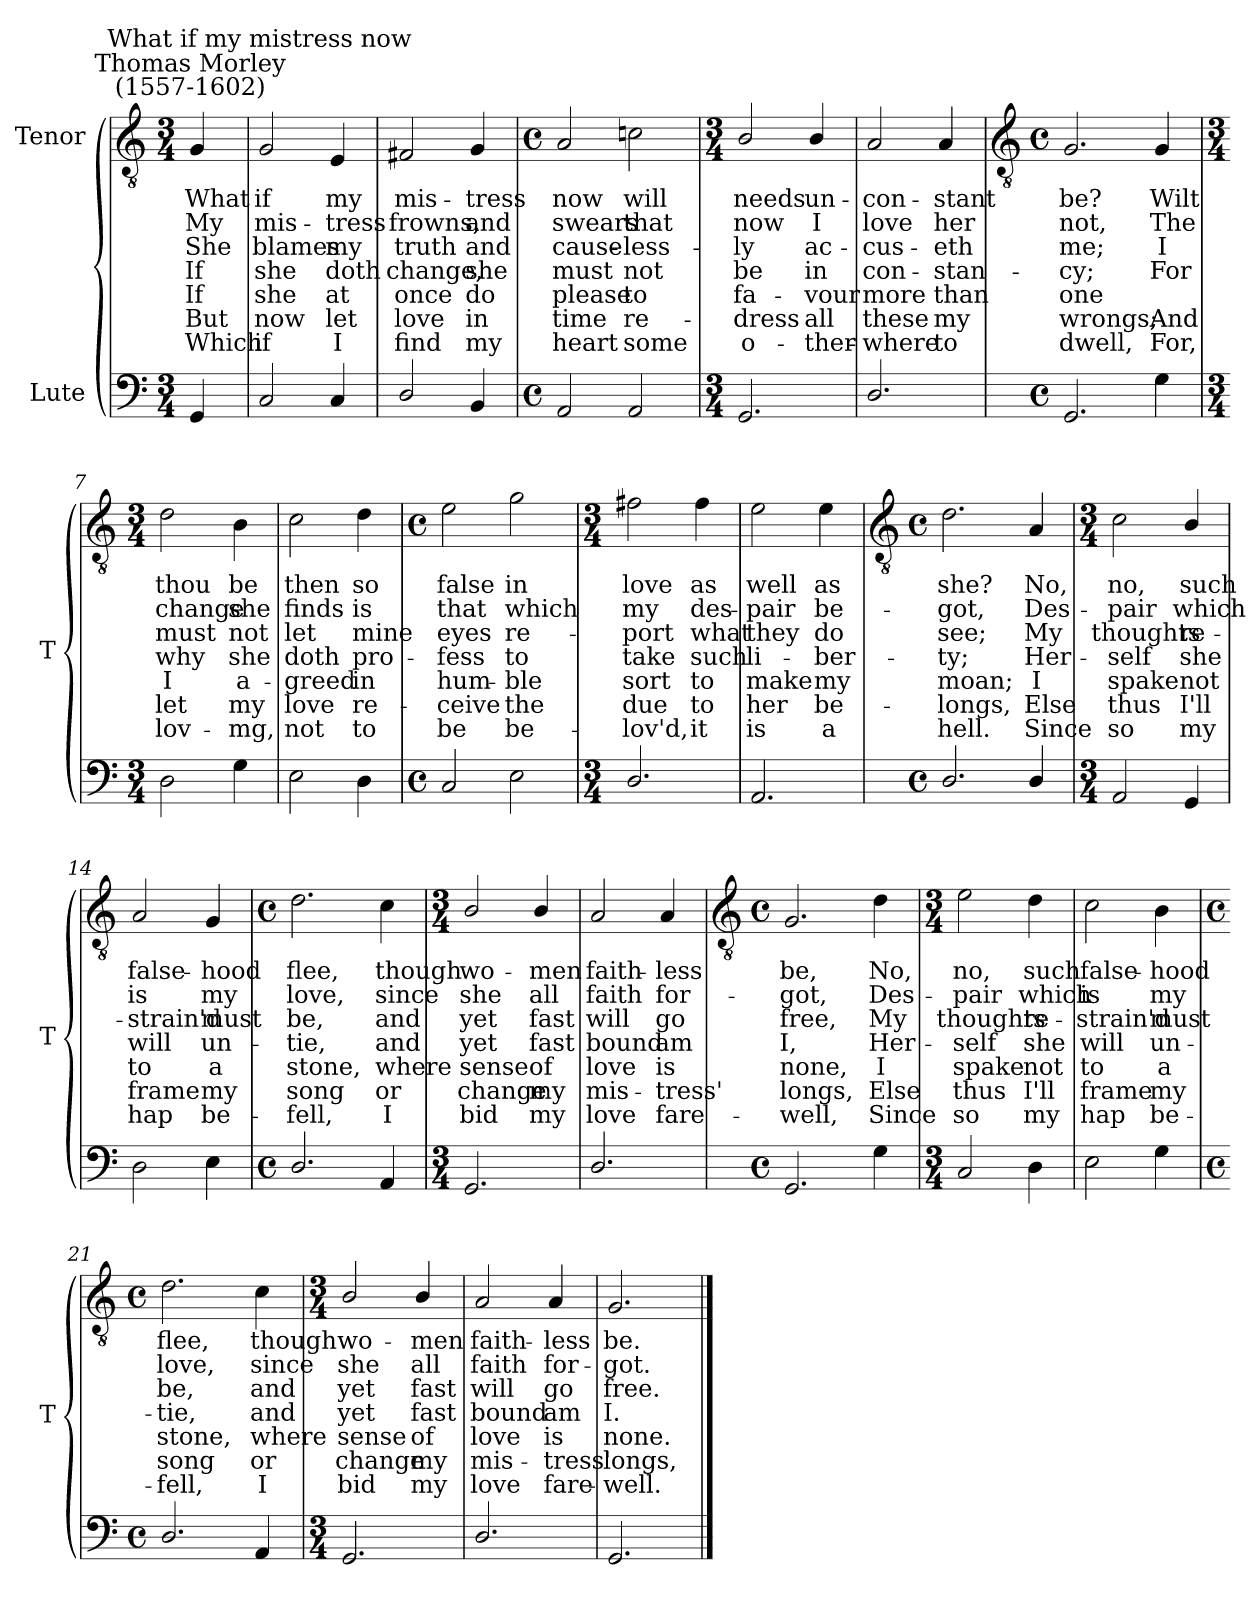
**kern	**kern	**text	**text	**text	**text	**text	**text	**text
*part2	*part1	*part1	*part1	*part1	*part1	*part1	*part1	*part1
*staff2	*staff1	*staff1	*staff1	*staff1	*staff1	*staff1	*staff1	*staff1
*I"Lute	*I"Tenor	*	*	*	*	*	*	*
*	*I'T	*	*	*	*	*	*	*
*clefF4	*clefGv2	*	*	*	*	*	*	*
*k[]	*k[]	*	*	*	*	*	*	*
*C:	*C:	*	*	*	*	*	*	*
*M3/4	*M3/4	*	*	*	*	*	*	*
=	=	=	=	=	=	=	=	=
!	!LO:TX:a:cj:t=Thomas Morley\n(1557-1602)	!	!	!	!	!	!	!
!	!	!LO:LY:b	!LO:LY:b	!LO:LY:b	!LO:LY:b	!LO:LY:b	!LO:LY:b	!LO:LY:b
4GG	4G	What	My	She	If	If	But	Which
=1	=1	=1	=1	=1	=1	=1	=1	=1
!	!LO:TX:a:cj:t=What if my mistress now	!	!	!	!	!	!	!
!	!	!LO:LY:b	!LO:LY:b	!LO:LY:b	!LO:LY:b	!LO:LY:b	!LO:LY:b	!LO:LY:b
2C	2G	if	mis-	-blames	she	she	now	if
!	!	!LO:LY:b	!LO:LY:b	!LO:LY:b	!LO:LY:b	!LO:LY:b	!LO:LY:b	!LO:LY:b
4C	4E	my	tress	my	doth	at	let	I
=2	=2	=2	=2	=2	=2	=2	=2	=2
!	!	!LO:LY:b	!LO:LY:b	!LO:LY:b	!LO:LY:b	!LO:LY:b	!LO:LY:b	!LO:LY:b
2D/	2F#X	mis-	-frowns,	truth	change,	once	love	find
!	!	!LO:LY:b	!LO:LY:b	!LO:LY:b	!LO:LY:b	!LO:LY:b	!LO:LY:b	!LO:LY:b
4BB	4G	tress	and	and	she	do	in	my
=3	=3	=3	=3	=3	=3	=3	=3	=3
*M4/4	*M4/4	*	*	*	*	*	*	*
*met(c)	*met(c)	*	*	*	*	*	*	*
!	!	!LO:LY:b	!LO:LY:b	!LO:LY:b	!LO:LY:b	!LO:LY:b	!LO:LY:b	!LO:LY:b
2AA	2A	now	swears	cause-	-must	please	time	heart
!	!	!LO:LY:b	!LO:LY:b	!LO:LY:b	!LO:LY:b	!LO:LY:b	!LO:LY:b	!LO:LY:b
2AA	2cn	will	that	less-	-not	to	re-	-some
=4	=4	=4	=4	=4	=4	=4	=4	=4
*M3/4	*M3/4	*	*	*	*	*	*	*
!	!	!LO:LY:b	!LO:LY:b	!LO:LY:b	!LO:LY:b	!LO:LY:b	!LO:LY:b	!LO:LY:b
2.GG	2B/	needs	now	ly	be	fa-	-dress	o-
!	!	!LO:LY:b	!LO:LY:b	!LO:LY:b	!LO:LY:b	!LO:LY:b	!LO:LY:b	!LO:LY:b
.	4B/	-un-	-I	ac-	-in	vour	all	ther-
=5	=5	=5	=5	=5	=5	=5	=5	=5
!	!	!LO:LY:b	!LO:LY:b	!LO:LY:b	!LO:LY:b	!LO:LY:b	!LO:LY:b	!LO:LY:b
2.D/	2A	-con-	-love	cus-	-con-	-more	these	where
!	!	!LO:LY:b	!LO:LY:b	!LO:LY:b	!LO:LY:b	!LO:LY:b	!LO:LY:b	!LO:LY:b
.	4A	stant	her	eth	stan-	-than	my	to
!!LO:LB:g=z
=6	=6	=6	=6	=6	=6	=6	=6	=6
*	*clefGv2	*	*	*	*	*	*	*
*M4/4	*M4/4	*	*	*	*	*	*	*
*met(c)	*met(c)	*	*	*	*	*	*	*
!	!	!LO:LY:b	!LO:LY:b	!LO:LY:b	!LO:LY:b	!LO:LY:b	!LO:LY:b	!LO:LY:b
2.GG	2.G	be?	not,	me;	cy;	one	wrongs;	dwell,
!	!	!LO:LY:b	!LO:LY:b	!LO:LY:b	!LO:LY:b	!	!LO:LY:b	!LO:LY:b
4G	4G	Wilt	The	I	For	.	And	For,
=7	=7	=7	=7	=7	=7	=7	=7	=7
*M3/4	*M3/4	*	*	*	*	*	*	*
!	!	!LO:LY:b	!LO:LY:b	!LO:LY:b	!LO:LY:b	!LO:LY:b	!LO:LY:b	!LO:LY:b
2D	2d	thou	change	must	why	I	let	lov-
!	!	!LO:LY:b	!LO:LY:b	!LO:LY:b	!LO:LY:b	!LO:LY:b	!LO:LY:b	!LO:LY:b
4G	4B	-be	she	not	she	a-	-my	mg,
=8	=8	=8	=8	=8	=8	=8	=8	=8
!	!	!LO:LY:b	!LO:LY:b	!LO:LY:b	!LO:LY:b	!LO:LY:b	!LO:LY:b	!LO:LY:b
2E	2c	then	finds	let	doth	greed	love	not
!	!	!LO:LY:b	!LO:LY:b	!LO:LY:b	!LO:LY:b	!LO:LY:b	!LO:LY:b	!LO:LY:b
4D	4d	so	is	mine	pro-	-in	re-	-to
=9	=9	=9	=9	=9	=9	=9	=9	=9
*M4/4	*M4/4	*	*	*	*	*	*	*
*met(c)	*met(c)	*	*	*	*	*	*	*
!	!	!LO:LY:b	!LO:LY:b	!LO:LY:b	!LO:LY:b	!LO:LY:b	!LO:LY:b	!LO:LY:b
2C	2e	false	that	eyes	fess	hum-	-ceive	be
!	!	!LO:LY:b	!LO:LY:b	!LO:LY:b	!LO:LY:b	!LO:LY:b	!LO:LY:b	!LO:LY:b
2E	2g	in	which	re-	-to	ble	the	be-
=10	=10	=10	=10	=10	=10	=10	=10	=10
*M3/4	*M3/4	*	*	*	*	*	*	*
!	!	!LO:LY:b	!LO:LY:b	!LO:LY:b	!LO:LY:b	!LO:LY:b	!LO:LY:b	!LO:LY:b
2.D/	2f#X	-love	my	port	take	sort	due	lov'd,
!	!	!LO:LY:b	!LO:LY:b	!LO:LY:b	!LO:LY:b	!LO:LY:b	!LO:LY:b	!LO:LY:b
.	4f#	as	des-	-what	such	to	to	it
=11	=11	=11	=11	=11	=11	=11	=11	=11
!	!	!LO:LY:b	!LO:LY:b	!LO:LY:b	!LO:LY:b	!LO:LY:b	!LO:LY:b	!LO:LY:b
2.AA	2e	well	pair	they	li-	-make	her	is
!	!	!LO:LY:b	!LO:LY:b	!LO:LY:b	!LO:LY:b	!LO:LY:b	!LO:LY:b	!LO:LY:b
.	4e	as	be-	-do	ber-	-my	be-	-a
!!LO:LB:g=z
=12	=12	=12	=12	=12	=12	=12	=12	=12
*	*clefGv2	*	*	*	*	*	*	*
*M4/4	*M4/4	*	*	*	*	*	*	*
*met(c)	*met(c)	*	*	*	*	*	*	*
!	!	!LO:LY:b	!LO:LY:b	!LO:LY:b	!LO:LY:b	!LO:LY:b	!LO:LY:b	!LO:LY:b
2.D/	2.d	she?	got,	see;	ty;	moan;	longs,	hell.
!	!	!LO:LY:b	!LO:LY:b	!LO:LY:b	!LO:LY:b	!LO:LY:b	!LO:LY:b	!LO:LY:b
4D/	4A	No,	Des-	-My	Her-	-I	Else	Since
=13	=13	=13	=13	=13	=13	=13	=13	=13
*M3/4	*M3/4	*	*	*	*	*	*	*
!	!	!LO:LY:b	!LO:LY:b	!LO:LY:b	!LO:LY:b	!LO:LY:b	!LO:LY:b	!LO:LY:b
2AA	2c	no,	pair	thoughts	self	spake	thus	so
!	!	!LO:LY:b	!LO:LY:b	!LO:LY:b	!LO:LY:b	!LO:LY:b	!LO:LY:b	!LO:LY:b
4GG	4B/	such	which	re-	-she	not	I'll	my
=14	=14	=14	=14	=14	=14	=14	=14	=14
!	!	!LO:LY:b	!LO:LY:b	!LO:LY:b	!LO:LY:b	!LO:LY:b	!LO:LY:b	!LO:LY:b
2D	2A	false-	-is	strain'd	will	to	frame	hap
!	!	!LO:LY:b	!LO:LY:b	!LO:LY:b	!LO:LY:b	!LO:LY:b	!LO:LY:b	!LO:LY:b
4E	4G	hood	my	must	un-	-a	my	be-
=15	=15	=15	=15	=15	=15	=15	=15	=15
*M4/4	*M4/4	*	*	*	*	*	*	*
*met(c)	*met(c)	*	*	*	*	*	*	*
!	!	!LO:LY:b	!LO:LY:b	!LO:LY:b	!LO:LY:b	!LO:LY:b	!LO:LY:b	!LO:LY:b
2.D/	2.d	-flee,	love,	be,	tie,	stone,	song	fell,
!	!	!LO:LY:b	!LO:LY:b	!LO:LY:b	!LO:LY:b	!LO:LY:b	!LO:LY:b	!LO:LY:b
4AA	4c	though	since	and	and	where	or	I
=16	=16	=16	=16	=16	=16	=16	=16	=16
*M3/4	*M3/4	*	*	*	*	*	*	*
!	!	!LO:LY:b	!LO:LY:b	!LO:LY:b	!LO:LY:b	!LO:LY:b	!LO:LY:b	!LO:LY:b
2.GG	2B/	wo-	-she	yet	yet	sense	change	bid
!	!	!LO:LY:b	!LO:LY:b	!LO:LY:b	!LO:LY:b	!LO:LY:b	!LO:LY:b	!LO:LY:b
.	4B/	men	all	fast	fast	of	my	my
=17	=17	=17	=17	=17	=17	=17	=17	=17
!	!	!LO:LY:b	!LO:LY:b	!LO:LY:b	!LO:LY:b	!LO:LY:b	!LO:LY:b	!LO:LY:b
2.D/	2A	faith-	-faith	will	bound	love	mis-	-love
!	!	!LO:LY:b	!LO:LY:b	!LO:LY:b	!LO:LY:b	!LO:LY:b	!LO:LY:b	!LO:LY:b
.	4A	less	for-	-go	am	is	tress'	fare-
!!LO:LB:g=z
=18	=18	=18	=18	=18	=18	=18	=18	=18
*	*clefGv2	*	*	*	*	*	*	*
*M4/4	*M4/4	*	*	*	*	*	*	*
*met(c)	*met(c)	*	*	*	*	*	*	*
!	!	!LO:LY:b	!LO:LY:b	!LO:LY:b	!LO:LY:b	!LO:LY:b	!LO:LY:b	!LO:LY:b
2.GG	2.G	-be,	got,	free,	I,	none,	longs,	well,
!	!	!LO:LY:b	!LO:LY:b	!LO:LY:b	!LO:LY:b	!LO:LY:b	!LO:LY:b	!LO:LY:b
4G	4d	No,	Des-	-My	Her-	-I	Else	Since
=19	=19	=19	=19	=19	=19	=19	=19	=19
*M3/4	*M3/4	*	*	*	*	*	*	*
!	!	!LO:LY:b	!LO:LY:b	!LO:LY:b	!LO:LY:b	!LO:LY:b	!LO:LY:b	!LO:LY:b
2C	2e	no,	pair	thoughts	self	spake	thus	so
!	!	!LO:LY:b	!LO:LY:b	!LO:LY:b	!LO:LY:b	!LO:LY:b	!LO:LY:b	!LO:LY:b
4D	4d	such	which	re-	-she	not	I'll	my
=20	=20	=20	=20	=20	=20	=20	=20	=20
!	!	!LO:LY:b	!LO:LY:b	!LO:LY:b	!LO:LY:b	!LO:LY:b	!LO:LY:b	!LO:LY:b
2E	2c	false-	-is	strain'd	will	to	frame	hap
!	!	!LO:LY:b	!LO:LY:b	!LO:LY:b	!LO:LY:b	!LO:LY:b	!LO:LY:b	!LO:LY:b
4G	4B	hood	my	must	un-	-a	my	be-
=21	=21	=21	=21	=21	=21	=21	=21	=21
*M4/4	*M4/4	*	*	*	*	*	*	*
*met(c)	*met(c)	*	*	*	*	*	*	*
!	!	!LO:LY:b	!LO:LY:b	!LO:LY:b	!LO:LY:b	!LO:LY:b	!LO:LY:b	!LO:LY:b
2.D/	2.d	-flee,	love,	be,	tie,	stone,	song	fell,
!	!	!LO:LY:b	!LO:LY:b	!LO:LY:b	!LO:LY:b	!LO:LY:b	!LO:LY:b	!LO:LY:b
4AA	4c	though	since	and	and	where	or	I
=22	=22	=22	=22	=22	=22	=22	=22	=22
*M3/4	*M3/4	*	*	*	*	*	*	*
!	!	!LO:LY:b	!LO:LY:b	!LO:LY:b	!LO:LY:b	!LO:LY:b	!LO:LY:b	!LO:LY:b
2.GG	2B/	wo-	-she	yet	yet	sense	change	bid
!	!	!LO:LY:b	!LO:LY:b	!LO:LY:b	!LO:LY:b	!LO:LY:b	!LO:LY:b	!LO:LY:b
.	4B/	men	all	fast	fast	of	my	my
=23	=23	=23	=23	=23	=23	=23	=23	=23
!	!	!LO:LY:b	!LO:LY:b	!LO:LY:b	!LO:LY:b	!LO:LY:b	!LO:LY:b	!LO:LY:b
2.D/	2A	faith-	-faith	will	bound	love	mis-	-love
!	!	!LO:LY:b	!LO:LY:b	!LO:LY:b	!LO:LY:b	!LO:LY:b	!LO:LY:b	!LO:LY:b
.	4A	less	for-	-go	am	is	tress'	fare-
=24	=24	=24	=24	=24	=24	=24	=24	=24
!	!	!LO:LY:b	!LO:LY:b	!LO:LY:b	!LO:LY:b	!LO:LY:b	!LO:LY:b	!LO:LY:b
2.GG	2.G	-be.	got.	free.	I.	none.	longs,	well.
==	==	==	==	==	==	==	==	==
*-	*-	*-	*-	*-	*-	*-	*-	*-
